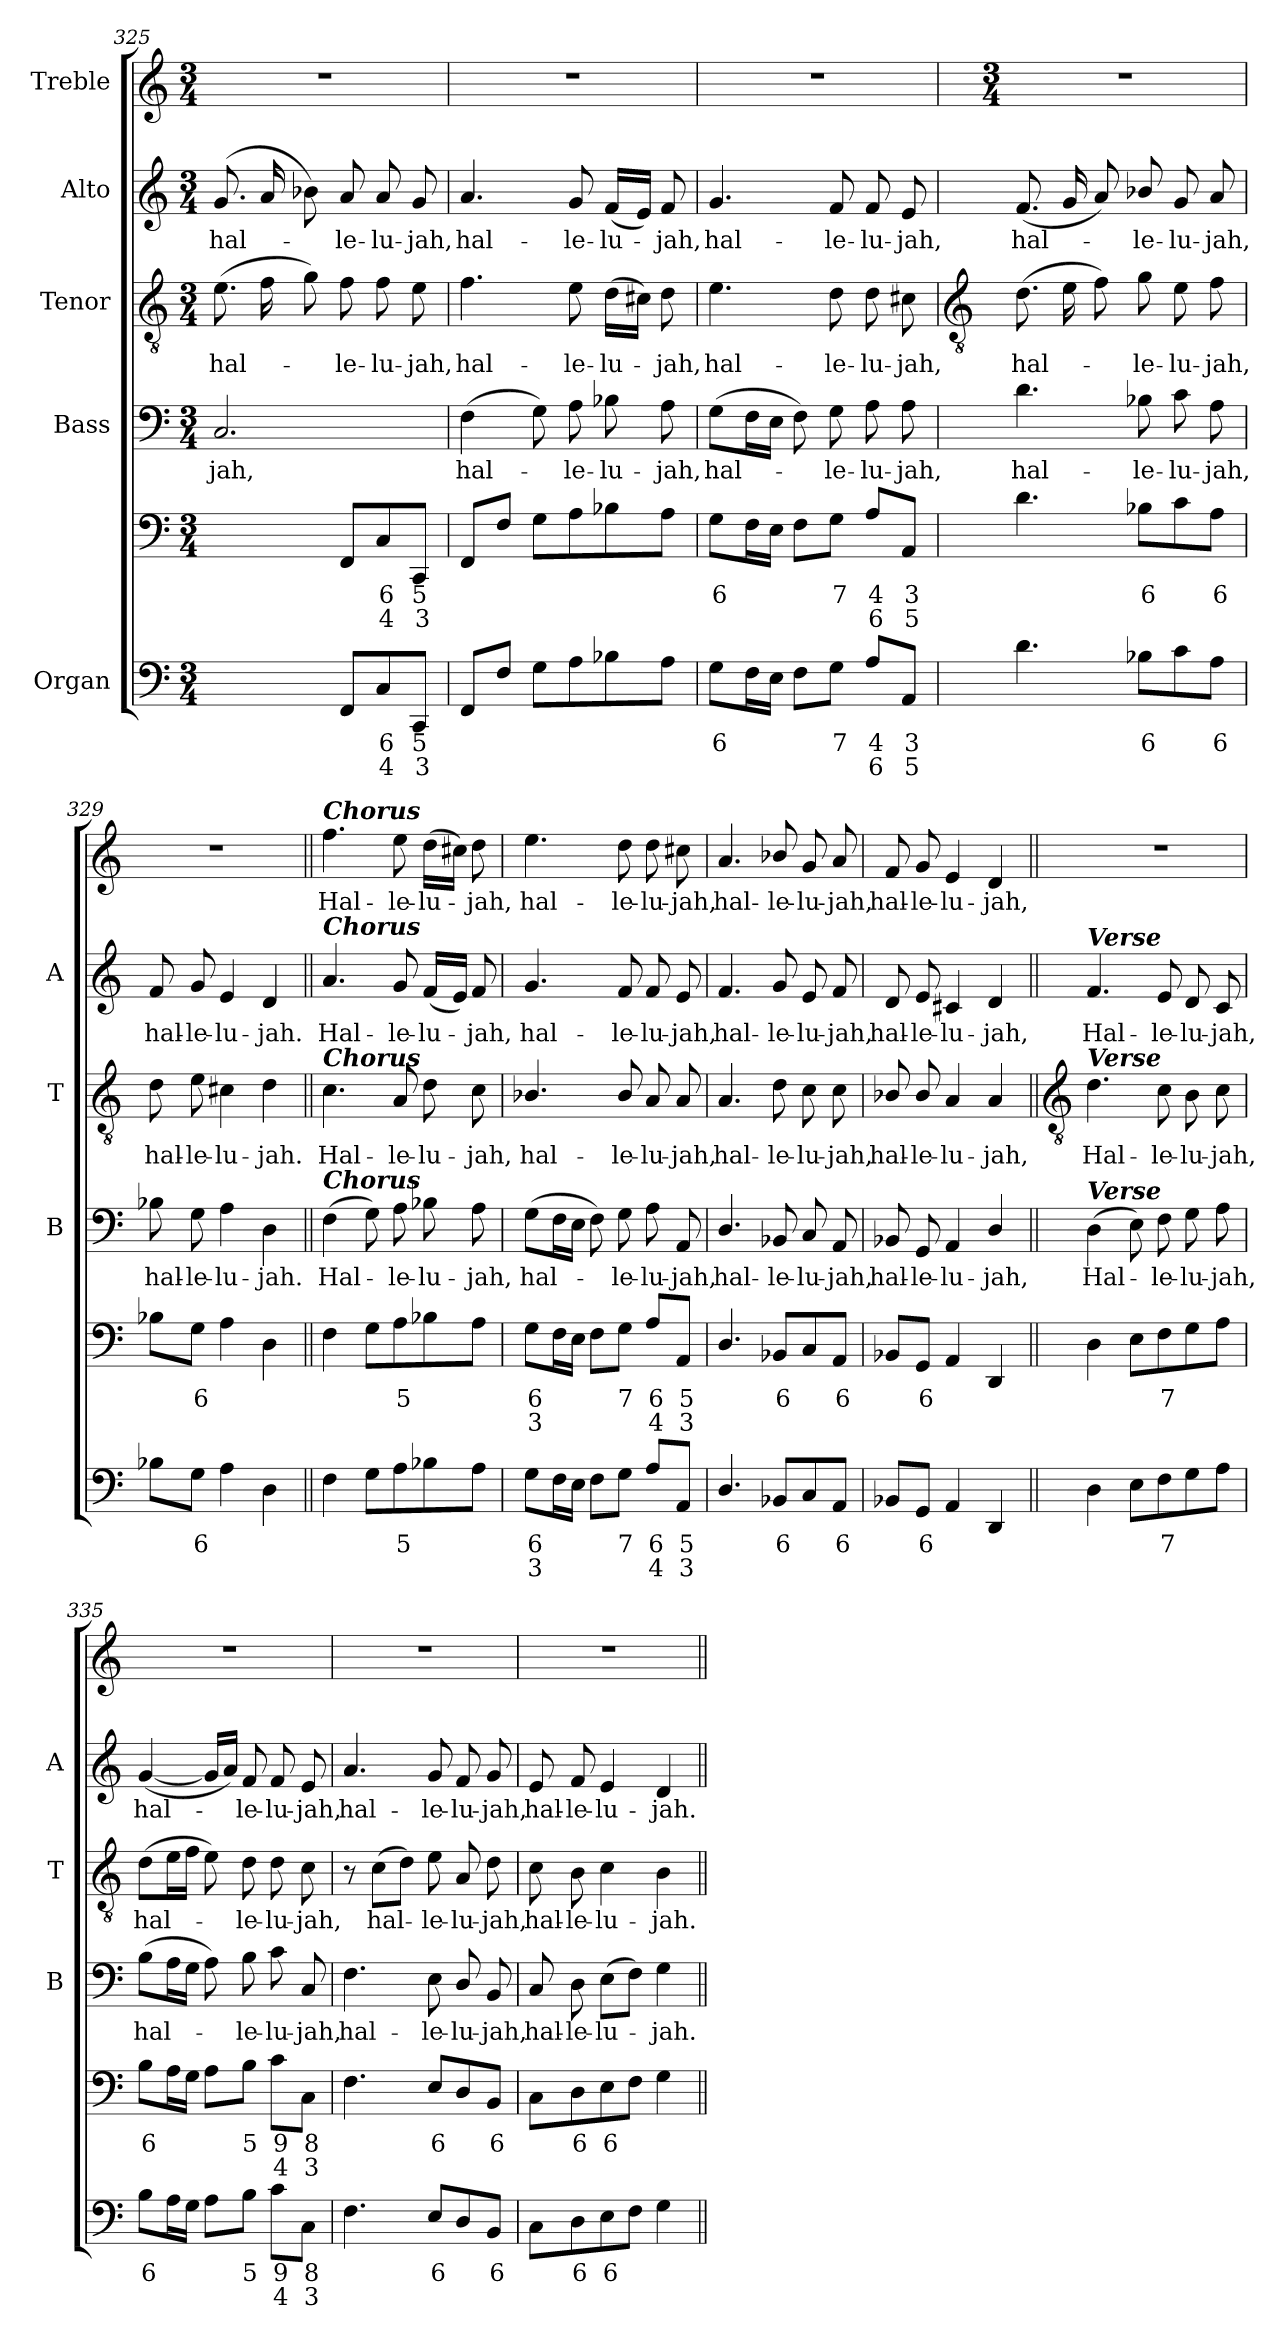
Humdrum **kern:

**kern	**text	**text	**kern	**text	**text	**kern	**text	**kern	**text	**kern	**text	**kern	**text
*part5	*part5	*part5	*part5	*part5	*part5	*part4	*part4	*part3	*part3	*part2	*part2	*part1	*part1
*staff6	*staff6	*staff6	*staff5	*staff5	*staff5	*staff4	*staff4	*staff3	*staff3	*staff2	*staff2	*staff1	*staff1
*I"Organ	*	*	*	*	*	*I"Bass	*	*I"Tenor	*	*I"Alto	*	*I"Treble	*
*	*	*	*	*	*	*I'B	*	*I'T	*	*I'A	*	*	*
*clefF4	*	*	*clefF4	*	*	*clefF4	*	*clefGv2	*	*clefG2	*	*clefG2	*
*k[]	*	*	*k[]	*	*	*k[]	*	*k[]	*	*k[]	*	*k[]	*
*C:	*	*	*C:	*	*	*C:	*	*C:	*	*C:	*	*C:	*
*M3/4	*	*	*M3/4	*	*	*M3/4	*	*M3/4	*	*M3/4	*	*M3/4	*
=325	=325	=325	=325	=325	=325	=325	=325	=325	=325	=325	=325	=325	=325
!	!LO:LY:b	!	!	!LO:LY:b	!	!	!LO:LY:b	!	!LO:LY:b	!	!LO:LY:b	!	!
[4Cyy	5__	.	[4Cyy	5__	.	2.C	-jah,	(>8.eL	hal-	(<8.gL	hal-	2.r	.
.	.	.	.	.	.	.	.	16fL	.	16aL	.	.	.
!	!LO:LY:b	!	!	!LO:LY:b	!	!	!	!	!	!	!	!	!
8Cyy]	7	.	8Cyy]	7	.	.	.	8gJ)	.	8b-XJ)	.	.	.
!	!	!	!	!	!	!	!	!	!LO:LY:b	!	!LO:LY:b	!	!
8FFL	.	.	8FFL	.	.	.	.	8f	le-	8a	le-	.	.
!	!LO:LY:b	!LO:LY:b	!	!LO:LY:b	!LO:LY:b	!	!	!	!LO:LY:b	!	!LO:LY:b	!	!
8C	6	4	8C	6	4	.	.	8f	-lu-	8a	-lu-	.	.
!	!LO:LY:b	!LO:LY:b	!	!LO:LY:b	!LO:LY:b	!	!	!	!LO:LY:b	!	!LO:LY:b	!	!
8CCJ	5	3	8CCJ	5	3	.	.	8e	-jah,	8g	-jah,	.	.
=326	=326	=326	=326	=326	=326	=326	=326	=326	=326	=326	=326	=326	=326
!	!	!	!	!	!	!	!LO:LY:b	!	!LO:LY:b	!	!LO:LY:b	!	!
8FFL	.	.	8FFL	.	.	(>4F	hal-	4.f	hal-	4.a	hal-	2.r	.
8FJ	.	.	8FJ	.	.	.	.	.	.	.	.	.	.
8GL	.	.	8GL	.	.	8G)	.	.	.	.	.	.	.
!	!	!	!	!	!	!	!LO:LY:b	!	!LO:LY:b	!	!LO:LY:b	!	!
8A	.	.	8A	.	.	8A	le-	8e	-le-	8g	-le-	.	.
!	!	!	!	!	!	!	!LO:LY:b	!	!LO:LY:b	!	!LO:LY:b	!	!
8B-X	.	.	8B-X	.	.	8B-X	-lu-	(>16dLL	-lu-	(<16fLL	-lu-	.	.
.	.	.	.	.	.	.	.	16c#XJJ)	.	16eJJ)	.	.	.
!	!	!	!	!	!	!	!LO:LY:b	!	!LO:LY:b	!	!LO:LY:b	!	!
8AJ	.	.	8AJ	.	.	8A	-jah,	8d	jah,	8f	jah,	.	.
=327	=327	=327	=327	=327	=327	=327	=327	=327	=327	=327	=327	=327	=327
!	!LO:LY:b	!	!	!LO:LY:b	!	!	!LO:LY:b	!	!LO:LY:b	!	!LO:LY:b	!	!
8GL	6	.	8GL	6	.	(>8GL	hal-	4.e	hal-	4.g	hal-	2.r	.
16FL	.	.	16FL	.	.	16FL	.	.	.	.	.	.	.
16EJJ	.	.	16EJJ	.	.	16EJJ	.	.	.	.	.	.	.
8FL	.	.	8FL	.	.	8F)	.	.	.	.	.	.	.
!	!LO:LY:b	!	!	!LO:LY:b	!	!	!LO:LY:b	!	!LO:LY:b	!	!LO:LY:b	!	!
8GJ	7	.	8GJ	7	.	8G	le-	8d	-le-	8f	-le-	.	.
!	!LO:LY:b	!LO:LY:b	!	!LO:LY:b	!LO:LY:b	!	!LO:LY:b	!	!LO:LY:b	!	!LO:LY:b	!	!
8A/L	4	6	8A/L	4	6	8A	-lu-	8d	-lu-	8f	-lu-	.	.
!	!LO:LY:b	!LO:LY:b	!	!LO:LY:b	!LO:LY:b	!	!LO:LY:b	!	!LO:LY:b	!	!LO:LY:b	!	!
8AAJ	3	5	8AAJ	3	5	8A	-jah,	8c#X	-jah,	8e	-jah,	.	.
!!LO:LB:g=z
=328	=328	=328	=328	=328	=328	=328	=328	=328	=328	=328	=328	=328	=328
*	*	*	*	*	*	*	*	*clefGv2	*	*	*	*	*
*	*	*	*	*	*	*	*	*	*	*	*	*k[]	*
*	*	*	*	*	*	*	*	*	*	*	*	*C:	*
*	*	*	*	*	*	*	*	*	*	*	*	*M3/4	*
!	!	!	!	!	!	!	!LO:LY:b	!	!LO:LY:b	!	!LO:LY:b	!LO:N:vis=1	!
4.d	.	.	4.d	.	.	4.d	hal-	(>8.dL	hal-	(<8.fL	hal-	2.r	.
.	.	.	.	.	.	.	.	16eL	.	16gL	.	.	.
.	.	.	.	.	.	.	.	8fJ)	.	8aJ)	.	.	.
!	!LO:LY:b	!	!	!LO:LY:b	!	!	!LO:LY:b	!	!LO:LY:b	!	!LO:LY:b	!	!
8B-XL	6	.	8B-XL	6	.	8B-X	-le-	8g	le-	8b-X/	le-	.	.
!	!	!	!	!	!	!	!LO:LY:b	!	!LO:LY:b	!	!LO:LY:b	!	!
8c	.	.	8c	.	.	8c	-lu-	8e	-lu-	8g	-lu-	.	.
!	!LO:LY:b	!	!	!LO:LY:b	!	!	!LO:LY:b	!	!LO:LY:b	!	!LO:LY:b	!	!
8AJ	6	.	8AJ	6	.	8A	-jah,	8f	-jah,	8a	-jah,	.	.
=329	=329	=329	=329	=329	=329	=329	=329	=329	=329	=329	=329	=329	=329
!	!	!	!	!	!	!	!LO:LY:b	!	!LO:LY:b	!	!LO:LY:b	!LO:N:vis=1	!
8B-XL	.	.	8B-XL	.	.	8B-X	hal-	8d	hal-	8f	hal-	2.r	.
!	!LO:LY:b	!	!	!LO:LY:b	!	!	!LO:LY:b	!	!LO:LY:b	!	!LO:LY:b	!	!
8GJ	6	.	8GJ	6	.	8G	-le-	8e	-le-	8g	-le-	.	.
!	!	!	!	!	!	!	!LO:LY:b	!	!LO:LY:b	!	!LO:LY:b	!	!
4A	.	.	4A	.	.	4A	-lu-	4c#X	-lu-	4e	-lu-	.	.
!	!	!	!	!	!	!	!LO:LY:b	!	!LO:LY:b	!	!LO:LY:b	!	!
4D	.	.	4D	.	.	4D	-jah.	4d	-jah.	4d	-jah.	.	.
=330||	=330||	=330||	=330||	=330||	=330||	=330||	=330||	=330||	=330||	=330||	=330||	=330||	=330||
!	!	!	!	!	!	!	!	!	!	!	!	!LO:TX:a:Bi:t=Chorus	!
!	!	!	!	!	!	!	!	!	!	!LO:TX:a:Bi:t=Chorus	!	!	!
!	!	!	!	!	!	!	!	!LO:TX:a:Bi:t=Chorus	!	!	!	!	!
!	!	!	!	!	!	!LO:TX:a:Bi:t=Chorus	!	!	!	!	!	!	!
!	!	!	!	!	!	!	!LO:LY:b	!	!LO:LY:b	!	!LO:LY:b	!	!LO:LY:b
4F	.	.	4F	.	.	(>4F	Hal-	4.c	Hal-	4.a	Hal-	4.ff	Hal-
8GL	.	.	8GL	.	.	8G)	.	.	.	.	.	.	.
!	!LO:LY:b	!	!	!LO:LY:b	!	!	!LO:LY:b	!	!LO:LY:b	!	!LO:LY:b	!	!LO:LY:b
8A	5	.	8A	5	.	8A	le-	8A	-le-	8g	-le-	8ee	-le-
!	!	!	!	!	!	!	!LO:LY:b	!	!LO:LY:b	!	!LO:LY:b	!	!LO:LY:b
8B-X	.	.	8B-X	.	.	8B-X	-lu-	8d	-lu-	(<16fLL	-lu-	(>16ddLL	-lu-
.	.	.	.	.	.	.	.	.	.	16eJJ)	.	16cc#XJJ)	.
!	!	!	!	!	!	!	!LO:LY:b	!	!LO:LY:b	!	!LO:LY:b	!	!LO:LY:b
8AJ	.	.	8AJ	.	.	8A	-jah,	8c	-jah,	8f	jah,	8dd	jah,
=331	=331	=331	=331	=331	=331	=331	=331	=331	=331	=331	=331	=331	=331
!	!LO:LY:b	!LO:LY:b	!	!LO:LY:b	!LO:LY:b	!	!LO:LY:b	!	!LO:LY:b	!	!LO:LY:b	!	!LO:LY:b
8GL	6	3	8GL	6	3	(>8GL	hal-	4.B-X/	hal-	4.g	hal-	4.ee	hal-
16FL	.	.	16FL	.	.	16FL	.	.	.	.	.	.	.
16EJJ	.	.	16EJJ	.	.	16EJJ	.	.	.	.	.	.	.
8FL	.	.	8FL	.	.	8F)	.	.	.	.	.	.	.
!	!LO:LY:b	!	!	!LO:LY:b	!	!	!LO:LY:b	!	!LO:LY:b	!	!LO:LY:b	!	!LO:LY:b
8GJ	7	.	8GJ	7	.	8G	le-	8B-/	-le-	8f	-le-	8dd	-le-
!	!LO:LY:b	!LO:LY:b	!	!LO:LY:b	!LO:LY:b	!	!LO:LY:b	!	!LO:LY:b	!	!LO:LY:b	!	!LO:LY:b
8A/L	6	4	8A/L	6	4	8A	-lu-	8A	-lu-	8f	-lu-	8dd	-lu-
!	!LO:LY:b	!LO:LY:b	!	!LO:LY:b	!LO:LY:b	!	!LO:LY:b	!	!LO:LY:b	!	!LO:LY:b	!	!LO:LY:b
8AAJ	5	3	8AAJ	5	3	8AA	-jah,	8A	-jah,	8e	-jah,	8cc#X	-jah,
=332	=332	=332	=332	=332	=332	=332	=332	=332	=332	=332	=332	=332	=332
!	!	!	!	!	!	!	!LO:LY:b	!	!LO:LY:b	!	!LO:LY:b	!	!LO:LY:b
4.D/	.	.	4.D/	.	.	4.D/	hal-	4.A	hal-	4.f	hal-	4.a	hal-
!	!LO:LY:b	!	!	!LO:LY:b	!	!	!LO:LY:b	!	!LO:LY:b	!	!LO:LY:b	!	!LO:LY:b
8BB-XL	6	.	8BB-XL	6	.	8BB-X	-le-	8d	-le-	8g	-le-	8b-X/	-le-
!	!	!	!	!	!	!	!LO:LY:b	!	!LO:LY:b	!	!LO:LY:b	!	!LO:LY:b
8C	.	.	8C	.	.	8C	-lu-	8c	-lu-	8e	-lu-	8g	-lu-
!	!LO:LY:b	!	!	!LO:LY:b	!	!	!LO:LY:b	!	!LO:LY:b	!	!LO:LY:b	!	!LO:LY:b
8AAJ	6	.	8AAJ	6	.	8AA	-jah,	8c	-jah,	8f	-jah,	8a	-jah,
=333	=333	=333	=333	=333	=333	=333	=333	=333	=333	=333	=333	=333	=333
!	!	!	!	!	!	!	!LO:LY:b	!	!LO:LY:b	!	!LO:LY:b	!	!LO:LY:b
8BB-XL	.	.	8BB-XL	.	.	8BB-X	hal-	8B-X/	hal-	8d	hal-	8f	hal-
!	!LO:LY:b	!	!	!LO:LY:b	!	!	!LO:LY:b	!	!LO:LY:b	!	!LO:LY:b	!	!LO:LY:b
8GGJ	6	.	8GGJ	6	.	8GG	-le-	8B-/	-le-	8e	-le-	8g	-le-
!	!	!	!	!	!	!	!LO:LY:b	!	!LO:LY:b	!	!LO:LY:b	!	!LO:LY:b
4AA	.	.	4AA	.	.	4AA	-lu-	4A	-lu-	4c#X/	-lu-	4e	-lu-
!	!	!	!	!	!	!	!LO:LY:b	!	!LO:LY:b	!	!LO:LY:b	!	!LO:LY:b
4DD	.	.	4DD	.	.	4D/	-jah,	4A	-jah,	4d	-jah,	4d	-jah,
!!LO:LB:g=z
=334||	=334||	=334||	=334||	=334||	=334||	=334||	=334||	=334||	=334||	=334||	=334||	=334||	=334||
*	*	*	*	*	*	*	*	*clefGv2	*	*	*	*	*
!	!	!	!	!	!	!	!	!	!	!LO:TX:a:Bi:t=Verse	!	!	!
!	!	!	!	!	!	!	!	!LO:TX:a:Bi:t=Verse	!	!	!	!	!
!	!	!	!	!	!	!LO:TX:a:Bi:t=Verse	!	!	!	!	!	!	!
!	!	!	!	!	!	!	!LO:LY:b	!	!LO:LY:b	!	!LO:LY:b	!LO:N:vis=1	!
4D	.	.	4D	.	.	(>4D	Hal-	4.d	Hal-	4.f	Hal-	2.r	.
8EL	.	.	8EL	.	.	8E)	.	.	.	.	.	.	.
!	!LO:LY:b	!	!	!LO:LY:b	!	!	!LO:LY:b	!	!LO:LY:b	!	!LO:LY:b	!	!
8F	7	.	8F	7	.	8F	le-	8c	-le-	8e	-le-	.	.
!	!	!	!	!	!	!	!LO:LY:b	!	!LO:LY:b	!	!LO:LY:b	!	!
8G	.	.	8G	.	.	8G	-lu-	8B	-lu-	8d	-lu-	.	.
!	!	!	!	!	!	!	!LO:LY:b	!	!LO:LY:b	!	!LO:LY:b	!	!
8AJ	.	.	8AJ	.	.	8A	-jah,	8c	-jah,	8c	-jah,	.	.
=335	=335	=335	=335	=335	=335	=335	=335	=335	=335	=335	=335	=335	=335
!	!LO:LY:b	!	!	!LO:LY:b	!	!	!LO:LY:b	!	!LO:LY:b	!	!LO:LY:b	!LO:N:vis=1	!
8BL	6	.	8BL	6	.	(>8BL	hal-	(>8dL	hal-	(<[4g	hal-	2.r	.
16AL	.	.	16AL	.	.	16AL	.	16eL	.	.	.	.	.
16GJJ	.	.	16GJJ	.	.	16GJJ	.	16fJJ	.	.	.	.	.
8AL	.	.	8AL	.	.	8A)	.	8e)	.	16gLL]	.	.	.
.	.	.	.	.	.	.	.	.	.	16aJJ)	.	.	.
!	!LO:LY:b	!	!	!LO:LY:b	!	!	!LO:LY:b	!	!LO:LY:b	!	!LO:LY:b	!	!
8BJ	5	.	8BJ	5	.	8B	le-	8d	le-	8f	le-	.	.
!	!LO:LY:b	!LO:LY:b	!	!LO:LY:b	!LO:LY:b	!	!LO:LY:b	!	!LO:LY:b	!	!LO:LY:b	!	!
8cL	9	4	8cL	9	4	8c	-lu-	8d	-lu-	8f	-lu-	.	.
!	!LO:LY:b	!LO:LY:b	!	!LO:LY:b	!LO:LY:b	!	!LO:LY:b	!	!LO:LY:b	!	!LO:LY:b	!	!
8CJ	8	3	8CJ	8	3	8C	-jah,	8c	-jah,	8e	-jah,	.	.
=336	=336	=336	=336	=336	=336	=336	=336	=336	=336	=336	=336	=336	=336
!	!	!	!	!	!	!	!LO:LY:b	!	!	!	!LO:LY:b	!LO:N:vis=1	!
4.F	.	.	4.F	.	.	4.F	hal-	8r	.	4.a	hal-	2.r	.
!	!	!	!	!	!	!	!	!	!LO:LY:b	!	!	!	!
.	.	.	.	.	.	.	.	(>8cL	hal-	.	.	.	.
.	.	.	.	.	.	.	.	8dJ)	.	.	.	.	.
!	!LO:LY:b	!	!	!LO:LY:b	!	!	!LO:LY:b	!	!LO:LY:b	!	!LO:LY:b	!	!
8EL	6	.	8EL	6	.	8E	-le-	8e	le-	8g	-le-	.	.
!	!	!	!	!	!	!	!LO:LY:b	!	!LO:LY:b	!	!LO:LY:b	!	!
8D/	.	.	8D/	.	.	8D/	-lu-	8A	-lu-	8f	-lu-	.	.
!	!LO:LY:b	!	!	!LO:LY:b	!	!	!LO:LY:b	!	!LO:LY:b	!	!LO:LY:b	!	!
8BBJ	6	.	8BBJ	6	.	8BB	-jah,	8d	-jah,	8g	-jah,	.	.
=337	=337	=337	=337	=337	=337	=337	=337	=337	=337	=337	=337	=337	=337
!	!	!	!	!	!	!	!LO:LY:b	!	!LO:LY:b	!	!LO:LY:b	!LO:N:vis=1	!
8CL	.	.	8CL	.	.	8C	hal-	8c	hal-	8e	hal-	2.r	.
!	!LO:LY:b	!	!	!LO:LY:b	!	!	!LO:LY:b	!	!LO:LY:b	!	!LO:LY:b	!	!
8D	6	.	8D	6	.	8D	-le-	8B	-le-	8f	-le-	.	.
!	!LO:LY:b	!	!	!LO:LY:b	!	!	!LO:LY:b	!	!LO:LY:b	!	!LO:LY:b	!	!
8E	6	.	8E	6	.	(>8EL	-lu-	4c	-lu-	4e	-lu-	.	.
8FJ	.	.	8FJ	.	.	8FJ)	.	.	.	.	.	.	.
!	!	!	!	!	!	!	!LO:LY:b	!	!LO:LY:b	!	!LO:LY:b	!	!
4G	.	.	4G	.	.	4G	jah.	4B	-jah.	4d	-jah.	.	.
=||	=||	=||	=||	=||	=||	=||	=||	=||	=||	=||	=||	=||	=||
*-	*-	*-	*-	*-	*-	*-	*-	*-	*-	*-	*-	*-	*-
